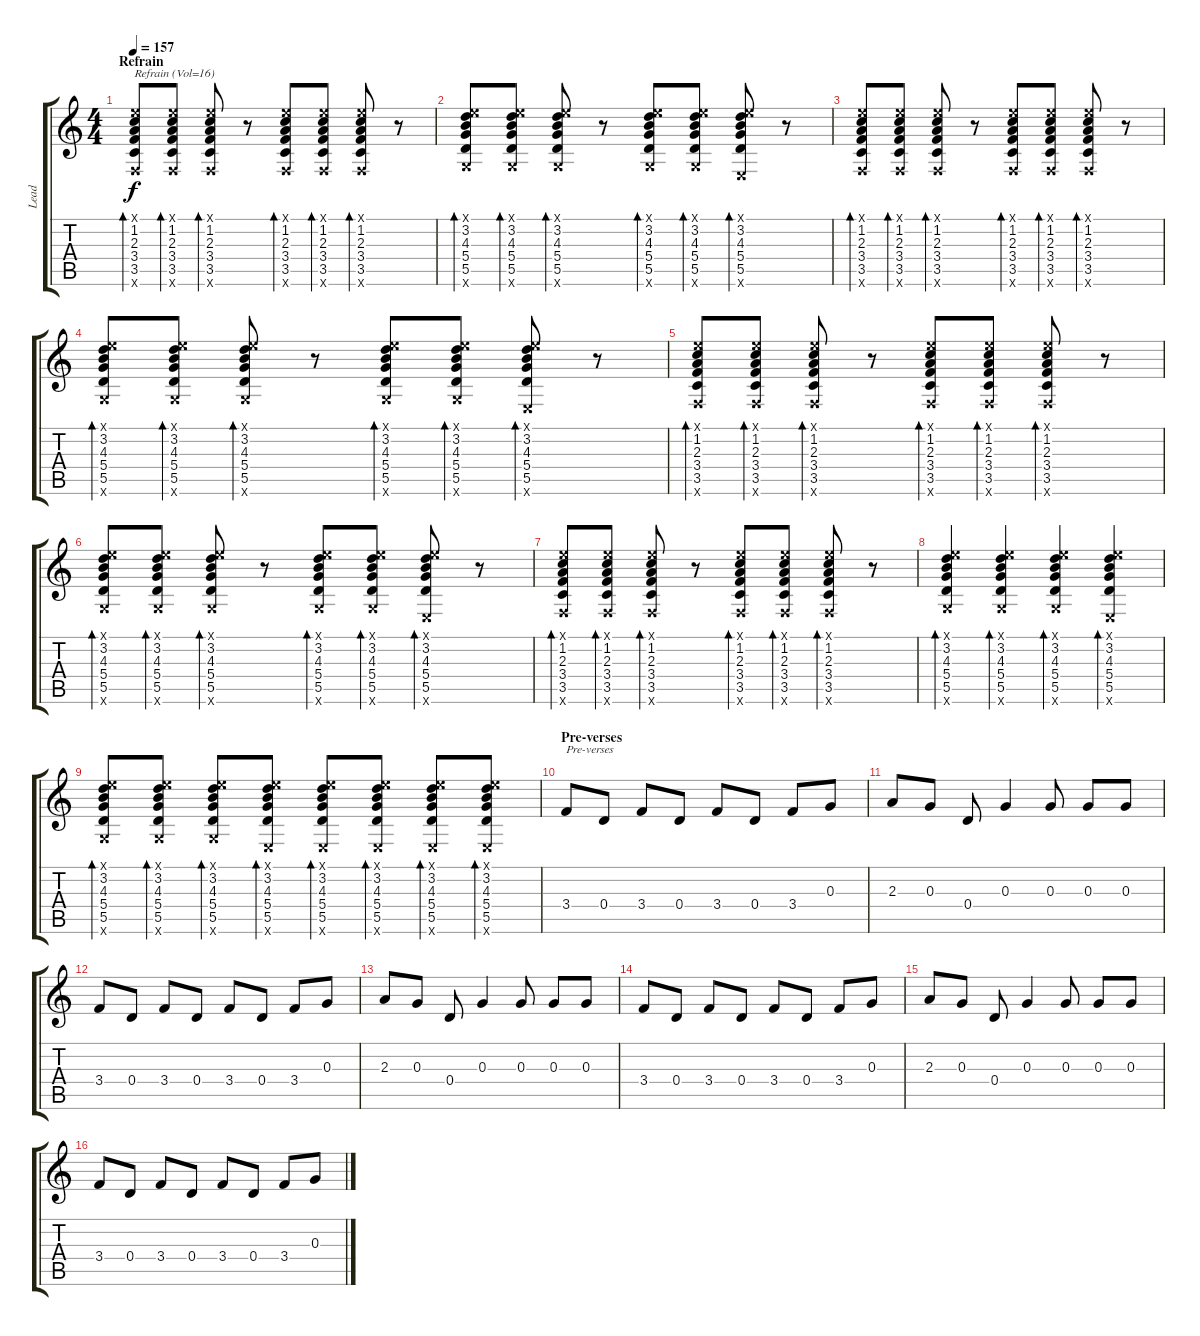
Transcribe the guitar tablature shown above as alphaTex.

\track ("Lead" "Lead") {instrument distortionguitar}
\staff {score tabs}
\tuning (E4 B3 G3 D3 A2 E2) {hide}
\ts (4 4)
\section ("" "Refrain")
\tempo 157
\clef g2
\ks c
(0.1{x} 1.2 2.3 3.4 3.5 1.6{x}).8{bd 30 txt "Refrain (Vol=16)" dy f volume 16} (0.1{x} 1.2 2.3 3.4 3.5 1.6{x}).8{bd 30} (0.1{x} 1.2 2.3 3.4 3.5 1.6{x}).8{bd 30} r.8 (0.1{x} 1.2 2.3 3.4 3.5 1.6{x}).8{bd 30} (0.1{x} 1.2 2.3 3.4 3.5 1.6{x}).8{bd 30} (0.1{x} 1.2 2.3 3.4 3.5 1.6{x}).8{bd 30} r.8 |
(0.1{x} 3.2 4.3 5.4 5.5 3.6{x}).8{bd 30} (0.1{x} 3.2 4.3 5.4 5.5 3.6{x}).8{bd 30} (0.1{x} 3.2 4.3 5.4 5.5 3.6{x}).8{bd 30} r.8 (0.1{x} 3.2 4.3 5.4 5.5 3.6{x}).8{bd 30} (0.1{x} 3.2 4.3 5.4 5.5 3.6{x}).8{bd 30} (0.1{x} 3.2 4.3 5.4 5.5 0.6{x}).8{bd 30} r.8 |
(0.1{x} 1.2 2.3 3.4 3.5 1.6{x}).8{bd 30} (0.1{x} 1.2 2.3 3.4 3.5 1.6{x}).8{bd 30} (0.1{x} 1.2 2.3 3.4 3.5 1.6{x}).8{bd 30} r.8 (0.1{x} 1.2 2.3 3.4 3.5 1.6{x}).8{bd 30} (0.1{x} 1.2 2.3 3.4 3.5 1.6{x}).8{bd 30} (0.1{x} 1.2 2.3 3.4 3.5 1.6{x}).8{bd 30} r.8 |
(0.1{x} 3.2 4.3 5.4 5.5 3.6{x}).8{bd 30} (0.1{x} 3.2 4.3 5.4 5.5 3.6{x}).8{bd 30} (0.1{x} 3.2 4.3 5.4 5.5 3.6{x}).8{bd 30} r.8 (0.1{x} 3.2 4.3 5.4 5.5 3.6{x}).8{bd 30} (0.1{x} 3.2 4.3 5.4 5.5 3.6{x}).8{bd 30} (0.1{x} 3.2 4.3 5.4 5.5 0.6{x}).8{bd 30} r.8 |
(0.1{x} 1.2 2.3 3.4 3.5 1.6{x}).8{bd 30} (0.1{x} 1.2 2.3 3.4 3.5 1.6{x}).8{bd 30} (0.1{x} 1.2 2.3 3.4 3.5 1.6{x}).8{bd 30} r.8 (0.1{x} 1.2 2.3 3.4 3.5 1.6{x}).8{bd 30} (0.1{x} 1.2 2.3 3.4 3.5 1.6{x}).8{bd 30} (0.1{x} 1.2 2.3 3.4 3.5 1.6{x}).8{bd 30} r.8 |
(0.1{x} 3.2 4.3 5.4 5.5 3.6{x}).8{bd 30} (0.1{x} 3.2 4.3 5.4 5.5 3.6{x}).8{bd 30} (0.1{x} 3.2 4.3 5.4 5.5 3.6{x}).8{bd 30} r.8 (0.1{x} 3.2 4.3 5.4 5.5 3.6{x}).8{bd 30} (0.1{x} 3.2 4.3 5.4 5.5 3.6{x}).8{bd 30} (0.1{x} 3.2 4.3 5.4 5.5 0.6{x}).8{bd 30} r.8 |
(0.1{x} 1.2 2.3 3.4 3.5 1.6{x}).8{bd 30} (0.1{x} 1.2 2.3 3.4 3.5 1.6{x}).8{bd 30} (0.1{x} 1.2 2.3 3.4 3.5 1.6{x}).8{bd 30} r.8 (0.1{x} 1.2 2.3 3.4 3.5 1.6{x}).8{bd 30} (0.1{x} 1.2 2.3 3.4 3.5 1.6{x}).8{bd 30} (0.1{x} 1.2 2.3 3.4 3.5 1.6{x}).8{bd 30} r.8 |
(0.1{x} 3.2 4.3 5.4 5.5 3.6{x}).4{bd 30} (0.1{x} 3.2 4.3 5.4 5.5 3.6{x}).4{bd 30} (0.1{x} 3.2 4.3 5.4 5.5 3.6{x}).4{bd 30} (0.1{x} 3.2 4.3 5.4 5.5 0.6{x}).4{bd 30} |
(0.1{x} 3.2 4.3 5.4 5.5 3.6{x}).8{bd 30} (0.1{x} 3.2 4.3 5.4 5.5 3.6{x}).8{bd 30} (0.1{x} 3.2 4.3 5.4 5.5 3.6{x}).8{bd 30} (0.1{x} 3.2 4.3 5.4 5.5 0.6{x}).8{bd 30} (0.1{x} 3.2 4.3 5.4 5.5 0.6{x}).8{bd 30} (0.1{x} 3.2 4.3 5.4 5.5 0.6{x}).8{bd 30} (0.1{x} 3.2 4.3 5.4 5.5 0.6{x}).8{bd 30} (0.1{x} 3.2 4.3 5.4 5.5 0.6{x}).8{bd 30} |
\section ("" "Pre-verses")
3.4.8{txt "Pre-verses "} 0.4.8 3.4.8 0.4.8 3.4.8 0.4.8 3.4.8 0.3.8 |
2.3.8 0.3.8 0.4.8 0.3.4 0.3.8 0.3.8 0.3.8 |
3.4.8 0.4.8 3.4.8 0.4.8 3.4.8 0.4.8 3.4.8 0.3.8 |
2.3.8 0.3.8 0.4.8 0.3.4 0.3.8 0.3.8 0.3.8 |
3.4.8 0.4.8 3.4.8 0.4.8 3.4.8 0.4.8 3.4.8 0.3.8 |
2.3.8 0.3.8 0.4.8 0.3.4 0.3.8 0.3.8 0.3.8 |
3.4.8 0.4.8 3.4.8 0.4.8 3.4.8 0.4.8 3.4.8 0.3.8
